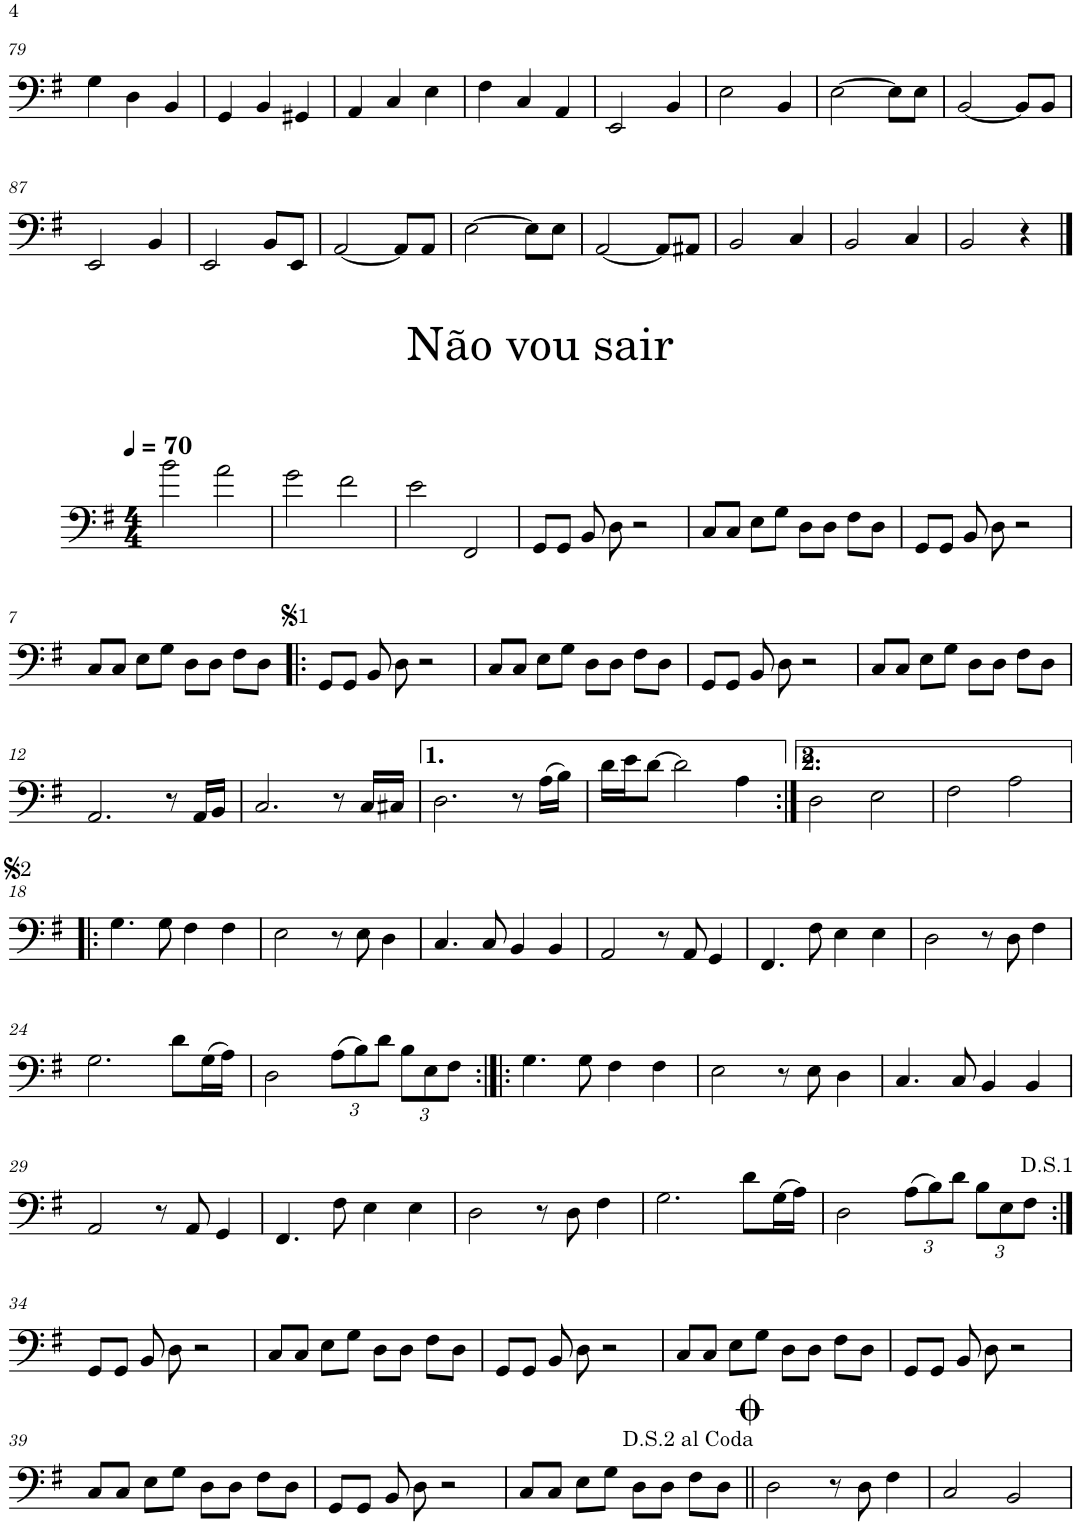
**kern
*part1
*staff1
*I"Bass Guitar
*I'B. Guit.
!!LO:PB:g=z
*clefF4
*Trd7c12
*k[f#]
*M3/4
=79
4G\
4D\
4BB/
=80
4GG/
4BB/
4GG#X/
=81
4AA/
4C/
4E\
=82
4F#\
4C/
4AA/
=83
2EE/
4BB/
=84
2E\
4BB/
=85
[2E\
8E\L]
8E\J
=86
[2BB/
8BB/L]
8BB/J
!!LO:LB:g=z
=87
2EE/
4BB/
=88
2EE/
8BB/L
8EE/J
=89
[2AA/
8AA/L]
8AA/J
=90
[2E\
8E\L]
8E\J
=91
[2AA/
8AA/L]
8AA#X/J
=92
2BB/
4C/
=93
2BB/
4C/
=94
2BB/
4r
!!LO:LB:g=z
==1
*M4/4
*MM70
2b\
2a\
=2
2g\
2f#\
=3
2e\
2FF#/
=4
8GG/L
8GG/J
8BB/
8D\
2r
=5
8C/L
8C/J
8E\L
8G\J
8D\L
8D\J
8F#\L
8D\J
=6
8GG/L
8GG/J
8BB/
8D\
2r
!!LO:LB:g=z
=7
8C/L
8C/J
8E\L
8G\J
8D\L
8D\J
8F#\L
8D\J
=8!|:
8GG/L
8GG/J
8BB/
8D\
2r
=9
8C/L
8C/J
8E\L
8G\J
8D\L
8D\J
8F#\L
8D\J
=10
8GG/L
8GG/J
8BB/
8D\
2r
=11
8C/L
8C/J
8E\L
8G\J
8D\L
8D\J
8F#\L
8D\J
!!LO:LB:g=z
=12
2.AA/
8r
16AA/LL
16BB/JJ
=13
2.C/
8r
16C/LL
16C#X/JJ
=14
2.D\
8r
(16A\LL
16B\JJ)
=15
16d\LL
16e\J
[8d\J
2d\]
4A\
=16:|!
2D\
2E\
=17
2F#\
2A\
!!LO:LB:g=z
=18!|:
4.G\
8G\
4F#\
4F#\
=19
2E\
8r
8E\
4D\
=20
4.C/
8C/
4BB/
4BB/
=21
2AA/
8r
8AA/
4GG/
=22
4.FF#/
8F#\
4E\
4E\
=23
2D\
8r
8D\
4F#\
!!LO:LB:g=z
=24
2.G\
8d\L
(16G\L
16A\JJ)
=25
2D\
*Xbrackettup
(12A\L
12B\)
12d\J
12B\L
12E\
12F#\J
=26:|!|:
4.G\
8G\
4F#\
4F#\
=27
2E\
8r
8E\
4D\
=28
4.C/
8C/
4BB/
4BB/
!!LO:LB:g=z
=29
2AA/
8r
8AA/
4GG/
=30
4.FF#/
8F#\
4E\
4E\
=31
2D\
8r
8D\
4F#\
=32
2.G\
8d\L
(16G\L
16A\JJ)
=33
2D\
(12A\L
12B\)
12d\J
12B\L
12E\
12F#\J
!!LO:LB:g=z
=34:|!
8GG/L
8GG/J
8BB/
8D\
2r
=35
8C/L
8C/J
8E\L
8G\J
8D\L
8D\J
8F#\L
8D\J
=36
8GG/L
8GG/J
8BB/
8D\
2r
=37
8C/L
8C/J
8E\L
8G\J
8D\L
8D\J
8F#\L
8D\J
=38
8GG/L
8GG/J
8BB/
8D\
2r
!!LO:LB:g=z
=39
8C/L
8C/J
8E\L
8G\J
8D\L
8D\J
8F#\L
8D\J
=40
8GG/L
8GG/J
8BB/
8D\
2r
=41
8C/L
8C/J
8E\L
8G\J
8D\L
8D\J
8F#\L
8D\J
!LO:TX:a:t=D.S.2 al Coda
=42||
2D\
8r
8D\
4F#\
=43
2C/
2BB/
=
*-
